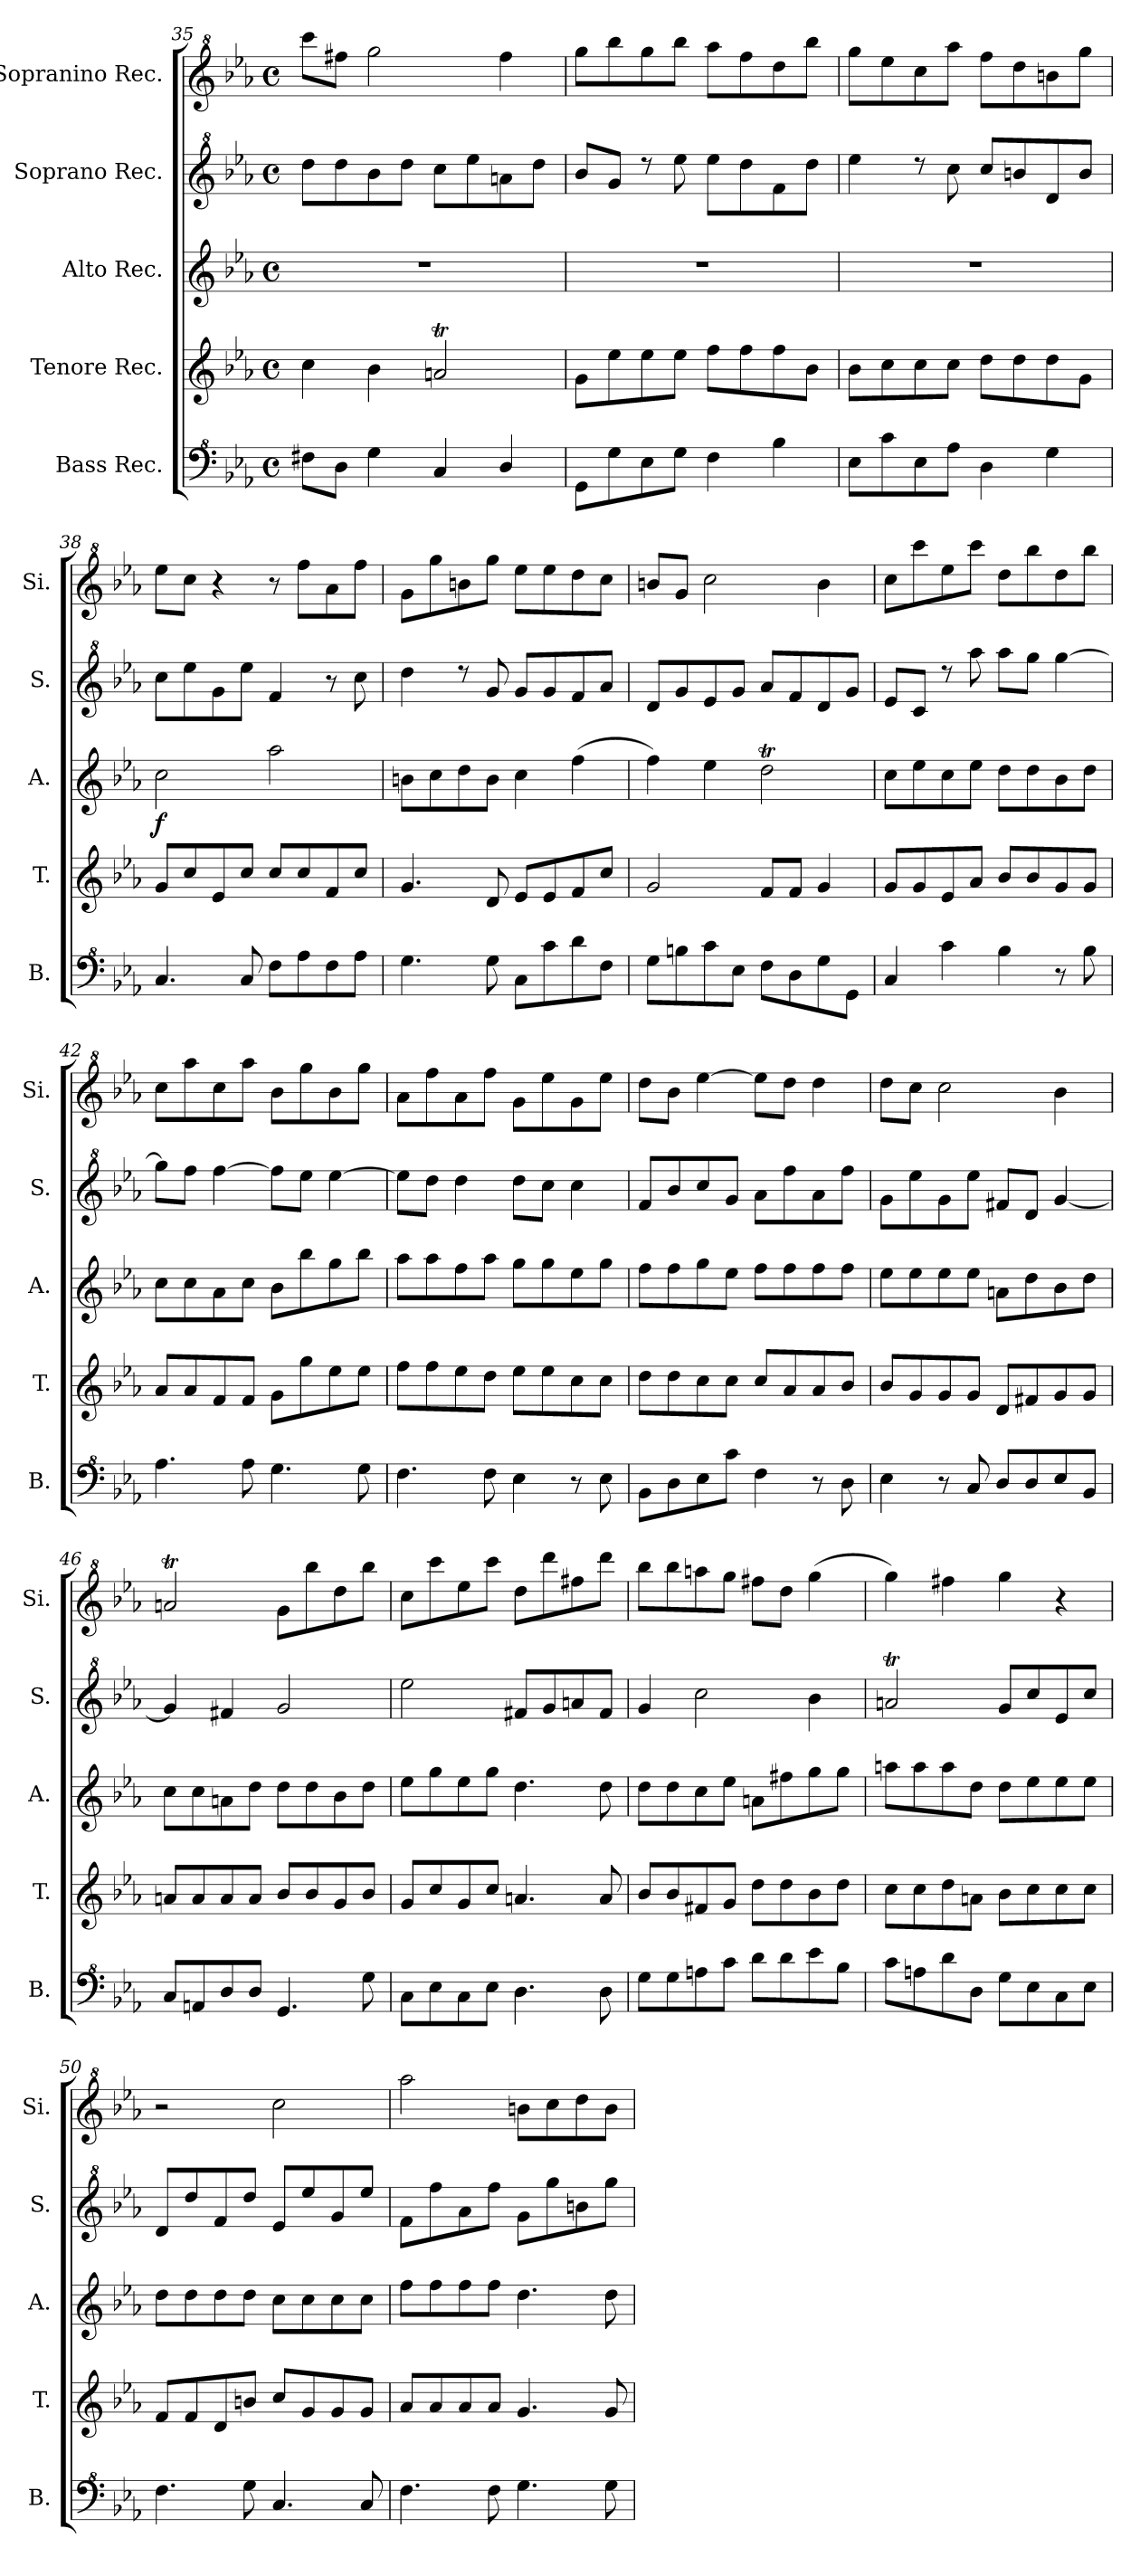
**kern	**kern	**kern	**dynam	**kern	**kern
*part5	*part4	*part3	*part3	*part2	*part1
*staff5	*staff4	*staff3	*staff3	*staff2	*staff1
*I"Bass Rec.	*I"Tenore Rec.	*I"Alto Rec.	*	*I"Soprano Rec.	*I"Sopranino Rec.
*I'B.	*I'T.	*I'A.	*	*I'S.	*I'Si.
*clefF^4	*clefG2	*clefG2	*	*clefG^2	*clefG^2
*k[b-e-a-]	*k[b-e-a-]	*k[b-e-a-]	*	*k[b-e-a-]	*k[b-e-a-]
*M4/4	*M4/4	*M4/4	*	*M4/4	*M4/4
*met(c)	*met(c)	*met(c)	*	*met(c)	*met(c)
=35	=35	=35	=35	=35	=35
8f#X\L	4cc\	1r	.	8ddd\L	8cccc\L
8d\J	.	.	.	8ddd\	8fff#X\J
4g\	4b-\	.	.	8bb-\	2ggg\
.	.	.	.	8ddd\J	.
4c/	2ant/	.	.	8ccc\L	.
.	.	.	.	8eee-\	.
4d/	.	.	.	8aan\	4fff#\
.	.	.	.	8ddd\J	.
=36	=36	=36	=36	=36	=36
8G\L	8g\L	1r	.	8bb-/L	8ggg\L
8g\	8ee-\	.	.	8gg/J	8bbb-\
8e-\	8ee-\	.	.	8rddd	8ggg\
8g\J	8ee-\J	.	.	8eee-\	8bbb-\J
4f\	8ff\L	.	.	8eee-\L	8aaa-\L
.	8ff\	.	.	8ddd\	8fff\
4b-\	8ff\	.	.	8ff\	8ddd\
.	8b-\J	.	.	8ddd\J	8bbb-\J
=37	=37	=37	=37	=37	=37
8e-\L	8b-\L	1r	.	4eee-\	8ggg\L
8cc\	8cc\	.	.	.	8eee-\
8e-\	8cc\	.	.	8rddd	8ccc\
8a-\J	8cc\J	.	.	8ccc\	8aaa-\J
4d\	8dd\L	.	.	8ccc/L	8fff\L
.	8dd\	.	.	8bbn/	8ddd\
4g\	8dd\	.	.	8dd/	8bbn\
.	8g\J	.	.	8bb/J	8ggg\J
=38	=38	=38	=38	=38	=38
!	!	!	!LO:DY:b	!	!
4.c/	8g/L	2cc\	f	8ccc\L	8eee-\L
.	8cc/	.	.	8eee-\	8ccc\J
.	8e-/	.	.	8gg\	4r
8c/	8cc/J	.	.	8eee-\J	.
8f\L	8cc/L	2aa-\	.	4ff/	8r
8a-\	8cc/	.	.	.	8fff\L
8f\	8f/	.	.	8r	8aa-\
8a-\J	8cc/J	.	.	8ccc\	8fff\J
=39	=39	=39	=39	=39	=39
4.g\	4.g/	8bn\L	.	4ddd\	8gg\L
.	.	8cc\	.	.	8ggg\
.	.	8dd\	.	8rddd	8bbn\
8g\	8d/	8b\J	.	8gg/	8ggg\J
8c\L	8e-/L	4cc\	.	8gg/L	8eee-\L
8cc\	8e-/	.	.	8gg/	8eee-\
8dd\	8f/	(>4ff\	.	8ff/	8ddd\
8f\J	8cc/J	.	.	8aa-/J	8ccc\J
!!LO:LB:g=z
=40	=40	=40	=40	=40	=40
8g\L	2g/	4ff\)	.	8dd/L	8bbn/L
8bn\	.	.	.	8gg/	8gg/J
8cc\	.	4ee-\	.	8ee-/	2ccc\
8e-\J	.	.	.	8gg/J	.
8f\L	8f/L	2ddt\	.	8aa-/L	.
8d\	8f/J	.	.	8ff/	.
8g\	4g/	.	.	8dd/	4bb\
8G\J	.	.	.	8gg/J	.
=41	=41	=41	=41	=41	=41
4c/	8g/L	8cc\L	.	8ee-/L	8ccc\L
.	8g/	8ee-\	.	8cc/J	8cccc\
4cc\	8e-/	8cc\	.	8rddd	8eee-\
.	8a-/J	8ee-\J	.	8aaa-\	8cccc\J
4b-\	8b-/L	8dd\L	.	8aaa-\L	8ddd\L
.	8b-/	8dd\	.	8ggg\J	8bbb-\
8r	8g/	8b-\	.	[4ggg\	8ddd\
8b-\	8g/J	8dd\J	.	.	8bbb-\J
=42	=42	=42	=42	=42	=42
4.a-\	8a-/L	8cc\L	.	8ggg\L]	8ccc\L
.	8a-/	8cc\	.	8fff\J	8aaa-\
.	8f/	8a-\	.	[4fff\	8ccc\
8a-\	8f/J	8cc\J	.	.	8aaa-\J
4.g\	8g\L	8b-\L	.	8fff\L]	8bb-\L
.	8gg\	8bb-\	.	8eee-\J	8ggg\
.	8ee-\	8gg\	.	[4eee-\	8bb-\
8g\	8ee-\J	8bb-\J	.	.	8ggg\J
=43	=43	=43	=43	=43	=43
4.f\	8ff\L	8aa-\L	.	8eee-\L]	8aa-\L
.	8ff\	8aa-\	.	8ddd\J	8fff\
.	8ee-\	8ff\	.	4ddd\	8aa-\
8f\	8dd\J	8aa-\J	.	.	8fff\J
4e-\	8ee-\L	8gg\L	.	8ddd\L	8gg\L
.	8ee-\	8gg\	.	8ccc\J	8eee-\
8r	8cc\	8ee-\	.	4ccc\	8gg\
8e-\	8cc\J	8gg\J	.	.	8eee-\J
=44	=44	=44	=44	=44	=44
8B-\L	8dd\L	8ff\L	.	8ff/L	8ddd\L
8d\	8dd\	8ff\	.	8bb-/	8bb-\J
8e-\	8cc\	8gg\	.	8ccc/	[4eee-\
8cc\J	8cc\J	8ee-\J	.	8gg/J	.
4f\	8cc/L	8ff\L	.	8aa-\L	8eee-\L]
.	8a-/	8ff\	.	8fff\	8ddd\J
8r	8a-/	8ff\	.	8aa-\	4ddd\
8d\	8b-/J	8ff\J	.	8fff\J	.
=45	=45	=45	=45	=45	=45
4e-\	8b-/L	8ee-\L	.	8gg\L	8ddd\L
.	8g/	8ee-\	.	8eee-\	8ccc\J
8r	8g/	8ee-\	.	8gg\	2ccc\
8c/	8g/J	8ee-\J	.	8eee-\J	.
8d/L	8d/L	8an\L	.	8ff#X/L	.
8d/	8f#X/	8dd\	.	8dd/J	.
8e-/	8g/	8b-\	.	[4gg/	4bb-\
8B-/J	8g/J	8dd\J	.	.	.
=46	=46	=46	=46	=46	=46
8c/L	8an/L	8cc\L	.	4gg/]	2aant/
8An/	8a/	8cc\	.	.	.
8d/	8a/	8an\	.	4ff#X/	.
8d/J	8a/J	8dd\J	.	.	.
4.G/	8b-/L	8dd\L	.	2gg/	8gg\L
.	8b-/	8dd\	.	.	8bbb-\
.	8g/	8b-\	.	.	8ddd\
8g\	8b-/J	8dd\J	.	.	8bbb-\J
=47	=47	=47	=47	=47	=47
8c\L	8g/L	8ee-\L	.	2eee-\	8ccc\L
8e-\	8cc/	8gg\	.	.	8cccc\
8c\	8g/	8ee-\	.	.	8eee-\
8e-\J	8cc/J	8gg\J	.	.	8cccc\J
4.d\	4.an/	4.dd\	.	8ff#X/L	8ddd\L
.	.	.	.	8gg/	8dddd\
.	.	.	.	8aan/	8fff#X\
8d\	8a/	8dd\	.	8ff#/J	8dddd\J
=48	=48	=48	=48	=48	=48
8g\L	8b-/L	8dd\L	.	4gg/	8bbb-\L
8g\	8b-/	8dd\	.	.	8bbb-\
8an\	8f#X/	8cc\	.	2ccc\	8aaan\
8cc\J	8g/J	8ee-\J	.	.	8ggg\J
8dd\L	8dd\L	8an\L	.	.	8fff#X\L
8dd\	8dd\	8ff#X\	.	.	8ddd\J
8ee-\	8b-\	8gg\	.	4bb-\	(>4ggg\
8b-\J	8dd\J	8gg\J	.	.	.
!!LO:LB:g=z
=49	=49	=49	=49	=49	=49
8cc\L	8cc\L	8aan\L	.	2aant/	4ggg\)
8an\	8cc\	8aa\	.	.	.
8dd\	8dd\	8aa\	.	.	4fff#X\
8d\J	8an\J	8dd\J	.	.	.
8g\L	8b-\L	8dd\L	.	8gg/L	4ggg\
8e-\	8cc\	8ee-\	.	8ccc/	.
8c\	8cc\	8ee-\	.	8ee-/	4r
8e-\J	8cc\J	8ee-\J	.	8ccc/J	.
=50	=50	=50	=50	=50	=50
4.f\	8f/L	8dd\L	.	8dd/L	2r
.	8f/	8dd\	.	8ddd/	.
.	8d/	8dd\	.	8ff/	.
8g\	8bn/J	8dd\J	.	8ddd/J	.
4.c/	8cc/L	8cc\L	.	8ee-/L	2ccc\
.	8g/	8cc\	.	8eee-/	.
.	8g/	8cc\	.	8gg/	.
8c/	8g/J	8cc\J	.	8eee-/J	.
=51	=51	=51	=51	=51	=51
4.f\	8a-/L	8ff\L	.	8ff\L	2aaa-\
.	8a-/	8ff\	.	8fff\	.
.	8a-/	8ff\	.	8aa-\	.
8f\	8a-/J	8ff\J	.	8fff\J	.
4.g\	4.g/	4.dd\	.	8gg\L	8bbn\L
.	.	.	.	8ggg\	8ccc\
.	.	.	.	8bbn\	8ddd\
8g\	8g/	8dd\	.	8ggg\J	8bb\J
=	=	=	=	=	=
*-	*-	*-	*-	*-	*-
